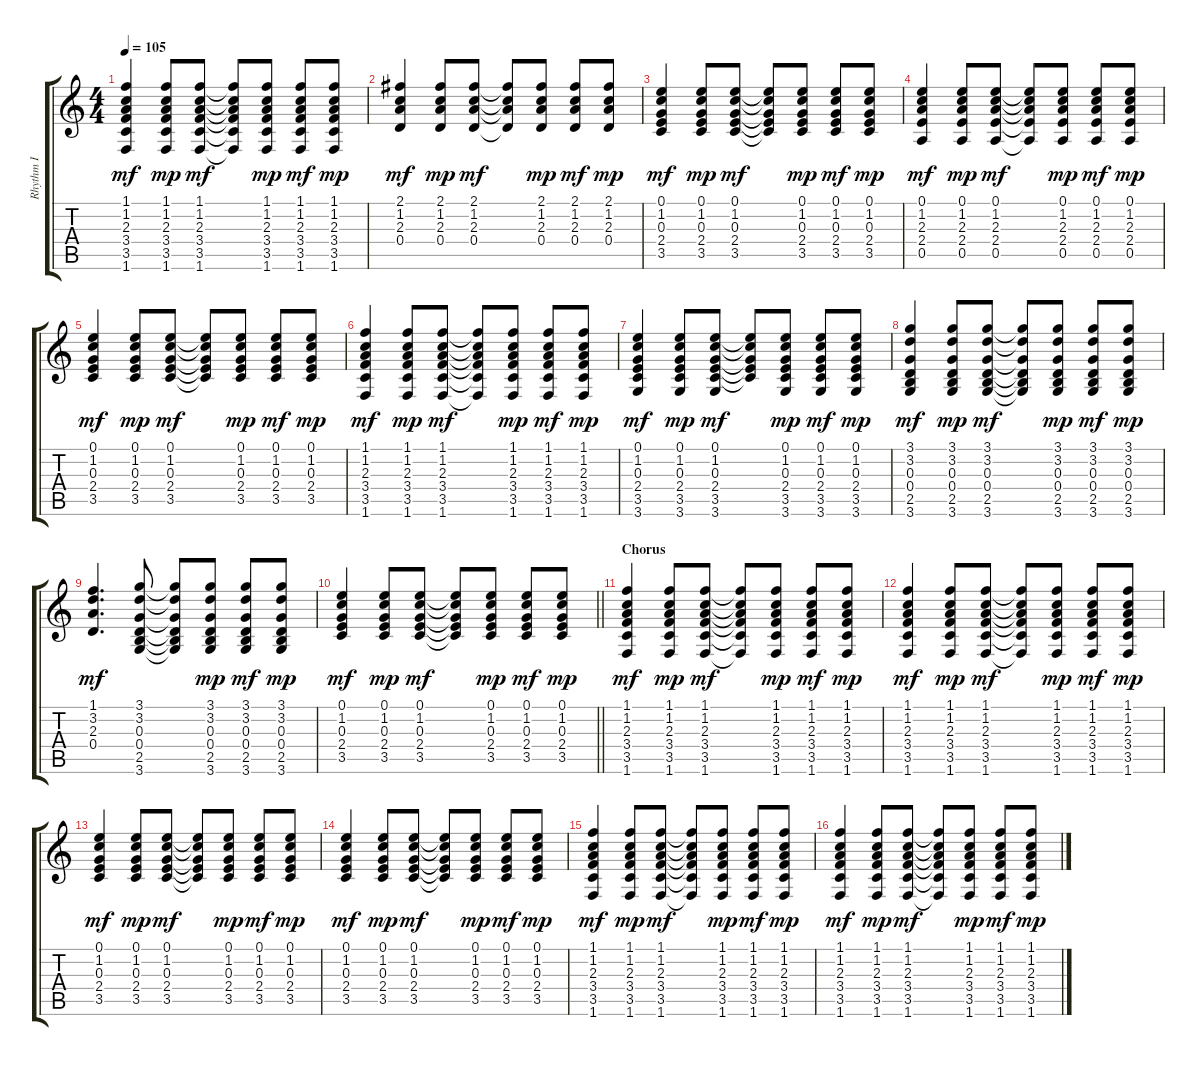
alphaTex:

\track ("Rhythm I" "Rhythm I") {instrument acousticguitarsteel}
\staff {score tabs}
\tuning (E4 B3 G3 D3 A2 E2) {hide}
\ts (4 4)
\tempo 105
\clef g2
\ks c
(1.1 1.2 2.3 3.4 3.5 1.6).4{dy mf} (1.1 1.2 2.3 3.4 3.5 1.6).8{dy mp} (1.1 1.2 2.3 3.4 3.5 1.6).8{dy mf} (1.1{t} 1.2{t} 2.3{t} 3.4{t} 3.5{t} 1.6{t}).8 (1.1 1.2 2.3 3.4 3.5 1.6).8{dy mp} (1.1 1.2 2.3 3.4 3.5 1.6).8{dy mf} (1.1 1.2 2.3 3.4 3.5 1.6).8{dy mp} |
(2.1 1.2 2.3 0.4).4{dy mf} (2.1 1.2 2.3 0.4).8{dy mp} (2.1 1.2 2.3 0.4).8{dy mf} (2.1{t} 1.2{t} 2.3{t} 0.4{t}).8 (2.1 1.2 2.3 0.4).8{dy mp} (2.1 1.2 2.3 0.4).8{dy mf} (2.1 1.2 2.3 0.4).8{dy mp} |
(0.1 1.2 0.3 2.4 3.5).4{dy mf} (0.1 1.2 0.3 2.4 3.5).8{dy mp} (0.1 1.2 0.3 2.4 3.5).8{dy mf} (0.1{t} 1.2{t} 0.3{t} 2.4{t} 3.5{t}).8 (0.1 1.2 0.3 2.4 3.5).8{dy mp} (0.1 1.2 0.3 2.4 3.5).8{dy mf} (0.1 1.2 0.3 2.4 3.5).8{dy mp} |
(0.1 1.2 2.3 2.4 0.5).4{dy mf} (0.1 1.2 2.3 2.4 0.5).8{dy mp} (0.1 1.2 2.3 2.4 0.5).8{dy mf} (0.1{t} 1.2{t} 2.3{t} 2.4{t} 0.5{t}).8 (0.1 1.2 2.3 2.4 0.5).8{dy mp} (0.1 1.2 2.3 2.4 0.5).8{dy mf} (0.1 1.2 2.3 2.4 0.5).8{dy mp} |
(0.1 1.2 0.3 2.4 3.5).4{dy mf} (0.1 1.2 0.3 2.4 3.5).8{dy mp} (0.1 1.2 0.3 2.4 3.5).8{dy mf} (0.1{t} 1.2{t} 0.3{t} 2.4{t} 3.5{t}).8 (0.1 1.2 0.3 2.4 3.5).8{dy mp} (0.1 1.2 0.3 2.4 3.5).8{dy mf} (0.1 1.2 0.3 2.4 3.5).8{dy mp} |
(1.1 1.2 2.3 3.4 3.5 1.6).4{dy mf} (1.1 1.2 2.3 3.4 3.5 1.6).8{dy mp} (1.1 1.2 2.3 3.4 3.5 1.6).8{dy mf} (1.1{t} 1.2{t} 2.3{t} 3.4{t} 3.5{t} 1.6{t}).8 (1.1 1.2 2.3 3.4 3.5 1.6).8{dy mp} (1.1 1.2 2.3 3.4 3.5 1.6).8{dy mf} (1.1 1.2 2.3 3.4 3.5 1.6).8{dy mp} |
(0.1 1.2 0.3 2.4 3.5 3.6).4{dy mf} (0.1 1.2 0.3 2.4 3.5 3.6).8{dy mp} (0.1 1.2 0.3 2.4 3.5 3.6).8{dy mf} (0.1{t} 1.2{t} 0.3{t} 2.4{t} 3.5{t}).8 (0.1 1.2 0.3 2.4 3.5 3.6).8{dy mp} (0.1 1.2 0.3 2.4 3.5 3.6).8{dy mf} (0.1 1.2 0.3 2.4 3.5 3.6).8{dy mp} |
(3.1 3.2 0.3 0.4 2.5 3.6).4{dy mf} (3.1 3.2 0.3 0.4 2.5 3.6).8{dy mp} (3.1 3.2 0.3 0.4 2.5 3.6).8{dy mf} (3.1{t} 3.2{t} 0.3{t} 0.4{t} 2.5{t} 3.6{t}).8 (3.1 3.2 0.3 0.4 2.5 3.6).8{dy mp} (3.1 3.2 0.3 0.4 2.5 3.6).8{dy mf} (3.1 3.2 0.3 0.4 2.5 3.6).8{dy mp} |
(1.1 3.2 2.3 0.4).4{d dy mf} (3.1 3.2 0.3 0.4 2.5 3.6).8 (3.1{t} 3.2{t} 0.3{t} 0.4{t} 2.5{t} 3.6{t}).8 (3.1 3.2 0.3 0.4 2.5 3.6).8{dy mp} (3.1 3.2 0.3 0.4 2.5 3.6).8{dy mf} (3.1 3.2 0.3 0.4 2.5 3.6).8{dy mp} |
\barLineRight lightlight
(0.1 1.2 0.3 2.4 3.5).4{dy mf} (0.1 1.2 0.3 2.4 3.5).8{dy mp} (0.1 1.2 0.3 2.4 3.5).8{dy mf} (0.1{t} 1.2{t} 0.3{t} 2.4{t} 3.5{t}).8 (0.1 1.2 0.3 2.4 3.5).8{dy mp} (0.1 1.2 0.3 2.4 3.5).8{dy mf} (0.1 1.2 0.3 2.4 3.5).8{dy mp} |
\section ("" "Chorus")
(1.1 1.2 2.3 3.4 3.5 1.6).4{dy mf} (1.1 1.2 2.3 3.4 3.5 1.6).8{dy mp} (1.1 1.2 2.3 3.4 3.5 1.6).8{dy mf} (1.1{t} 1.2{t} 2.3{t} 3.4{t} 3.5{t} 1.6{t}).8 (1.1 1.2 2.3 3.4 3.5 1.6).8{dy mp} (1.1 1.2 2.3 3.4 3.5 1.6).8{dy mf} (1.1 1.2 2.3 3.4 3.5 1.6).8{dy mp} |
(1.1 1.2 2.3 3.4 3.5 1.6).4{dy mf} (1.1 1.2 2.3 3.4 3.5 1.6).8{dy mp} (1.1 1.2 2.3 3.4 3.5 1.6).8{dy mf} (1.1{t} 1.2{t} 2.3{t} 3.4{t} 3.5{t} 1.6{t}).8 (1.1 1.2 2.3 3.4 3.5 1.6).8{dy mp} (1.1 1.2 2.3 3.4 3.5 1.6).8{dy mf} (1.1 1.2 2.3 3.4 3.5 1.6).8{dy mp} |
(0.1 1.2 0.3 2.4 3.5).4{dy mf} (0.1 1.2 0.3 2.4 3.5).8{dy mp} (0.1 1.2 0.3 2.4 3.5).8{dy mf} (0.1{t} 1.2{t} 0.3{t} 2.4{t} 3.5{t}).8 (0.1 1.2 0.3 2.4 3.5).8{dy mp} (0.1 1.2 0.3 2.4 3.5).8{dy mf} (0.1 1.2 0.3 2.4 3.5).8{dy mp} |
(0.1 1.2 0.3 2.4 3.5).4{dy mf} (0.1 1.2 0.3 2.4 3.5).8{dy mp} (0.1 1.2 0.3 2.4 3.5).8{dy mf} (0.1{t} 1.2{t} 0.3{t} 2.4{t} 3.5{t}).8 (0.1 1.2 0.3 2.4 3.5).8{dy mp} (0.1 1.2 0.3 2.4 3.5).8{dy mf} (0.1 1.2 0.3 2.4 3.5).8{dy mp} |
(1.1 1.2 2.3 3.4 3.5 1.6).4{dy mf} (1.1 1.2 2.3 3.4 3.5 1.6).8{dy mp} (1.1 1.2 2.3 3.4 3.5 1.6).8{dy mf} (1.1{t} 1.2{t} 2.3{t} 3.4{t} 3.5{t} 1.6{t}).8 (1.1 1.2 2.3 3.4 3.5 1.6).8{dy mp} (1.1 1.2 2.3 3.4 3.5 1.6).8{dy mf} (1.1 1.2 2.3 3.4 3.5 1.6).8{dy mp} |
(1.1 1.2 2.3 3.4 3.5 1.6).4{dy mf} (1.1 1.2 2.3 3.4 3.5 1.6).8{dy mp} (1.1 1.2 2.3 3.4 3.5 1.6).8{dy mf} (1.1{t} 1.2{t} 2.3{t} 3.4{t} 3.5{t} 1.6{t}).8 (1.1 1.2 2.3 3.4 3.5 1.6).8{dy mp} (1.1 1.2 2.3 3.4 3.5 1.6).8{dy mf} (1.1 1.2 2.3 3.4 3.5 1.6).8{dy mp}
